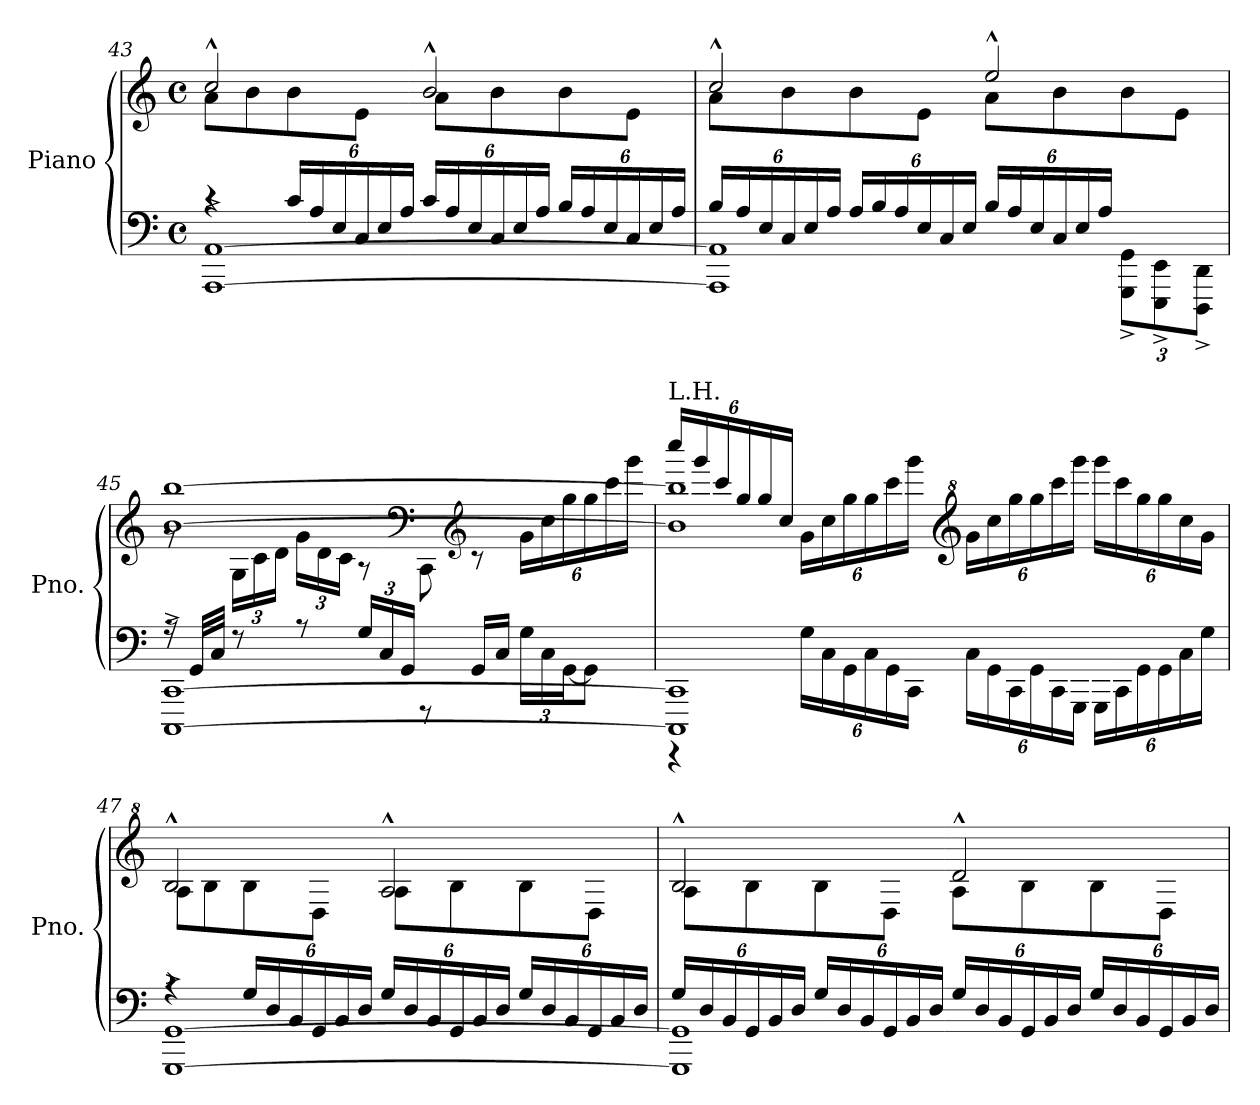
**kern	**kern
*part1	*part1
*staff2	*staff1
*I"Piano	*
*I'Pno.	*
*clefF4	*clefG2
*k[]	*k[]
*M4/4	*M4/4
*met(c)	*met(c)
=43	=43
*^	*^
[1AAA^ [1AA^	4rc	2cc^^/	8a\L
.	.	.	8b\
*	*Xbrackettup	*	*
.	24c/LL	.	8b\
.	24A/	.	.
.	24E/	.	.
.	24C/	.	8e\J
.	24E/	.	.
.	24A/JJ	.	.
.	24c/LL	2b^^/	8a\L
.	24A/	.	.
.	24E/	.	.
.	24C/	.	8b\
.	24E/	.	.
.	24A/JJ	.	.
.	24B/LL	.	8b\
.	24A/	.	.
.	24E/	.	.
.	24C/	.	8e\J
.	24E/	.	.
.	24A/JJ	.	.
!!LO:LB:g=z	!!
=44	=44	=44	=44
1AAA] 1AA]	24B/LL	2cc^^/	8a\L
.	24A/	.	.
.	24E/	.	.
.	24C/	.	8b\
.	24E/	.	.
.	24A/JJ	.	.
.	24A/LL	.	8b\
.	24B/	.	.
.	24A/	.	.
.	24E/	.	8e\J
.	24C/	.	.
.	24E/JJ	.	.
.	24B/LL	2ee^^/	8a\L
.	24A/	.	.
.	24E/	.	.
.	24C/	.	8b\
.	24E/	.	.
.	24A/JJ	.	.
.	12GGG\^ 12GG\^L	.	8b\
.	12EEE\^ 12EE\^	.	.
.	.	.	8e\J
.	12DDD\^ 12DD\^J	.	.
=45	=45	=45	=45
[1CCC^ [1CC^	16rA	[1b [1bb	8rg
.	32GG/LLL	.	.
.	32C/JJJ	.	.
*	*	*	*Xbrackettup
.	8rF	.	24G\LL
.	.	.	24c\
.	.	.	24d\JJ
.	8rA	.	24g\LL
.	.	.	24d\
.	.	.	24c\JJ
.	24G/LL	.	8r
.	24C/	.	.
.	24GG/JJ	.	.
*	*	*clefF4	*
.	8r	.	8CC\
*	*	*clefG2	*
.	16GG/LL	.	8r
.	16C/JJ	.	.
.	24G\LL	.	24g\LL
.	24C\	.	24cc\
.	[24GG\J	.	24gg\
.	8GG\J]	.	24gg\
.	.	.	24ccc\
.	.	.	24ggg\JJ
!!LO:LB:g=z	!!
=46	=46	=46	=46
!	!	!LO:TX:t=L.H.	!
1CCC] 1CC]	4r	1b] 1bb]	24cccc/LL
.	.	.	24ggg/
.	.	.	24ccc/
.	.	.	24gg/
.	.	.	24gg/
.	.	.	24cc/JJ
.	24G\LL	.	24g\LL
.	24C\	.	24cc\
.	24GG\	.	24gg\
.	24C\	.	24gg\
.	24GG\	.	24ccc\
.	24CC\JJ	.	24ggg\JJ
*	*	*clefG^2	*
.	24C\LL	.	24gg\LL
.	24GG\	.	24ccc\
.	24CC\	.	24ggg\
.	24GG\	.	24ggg\
.	24CC\	.	24cccc\
.	24GGG\JJ	.	24gggg\JJ
.	24GGG\LL	.	24gggg\LL
.	24CC\	.	24cccc\
.	24GG\	.	24ggg\
.	24GG\	.	24ggg\
.	24C\	.	24ccc\
.	24G\JJ	.	24gg\JJ
!!LO:LB:g=z	!!
=47	=47	=47	=47
[1GGG^ [1GG^	4rA	2b^^/	8a\L
.	.	.	8b\
.	24G/LL	.	8b\
.	24D/	.	.
.	24BB/	.	.
.	24GG/	.	8d\J
.	24BB/	.	.
.	24D/JJ	.	.
.	24G/LL	2a^^/	8a\L
.	24D/	.	.
.	24BB/	.	.
.	24GG/	.	8b\
.	24BB/	.	.
.	24D/JJ	.	.
.	24G/LL	.	8b\
.	24D/	.	.
.	24BB/	.	.
.	24GG/	.	8d\J
.	24BB/	.	.
.	24D/JJ	.	.
=48	=48	=48	=48
1GGG] 1GG]	24G/LL	2b^^/	8a\L
.	24D/	.	.
.	24BB/	.	.
.	24GG/	.	8b\
.	24BB/	.	.
.	24D/JJ	.	.
.	24G/LL	.	8b\
.	24D/	.	.
.	24BB/	.	.
.	24GG/	.	8d\J
.	24BB/	.	.
.	24D/JJ	.	.
.	24G/LL	2dd^^/	8a\L
.	24D/	.	.
.	24BB/	.	.
.	24GG/	.	8b\
.	24BB/	.	.
.	24D/JJ	.	.
.	24G/LL	.	8b\
.	24D/	.	.
.	24BB/	.	.
.	24GG/	.	8d\J
.	24BB/	.	.
.	24D/JJ	.	.
*v	*v	*	*
*	*v	*v
=	=
*-	*-
